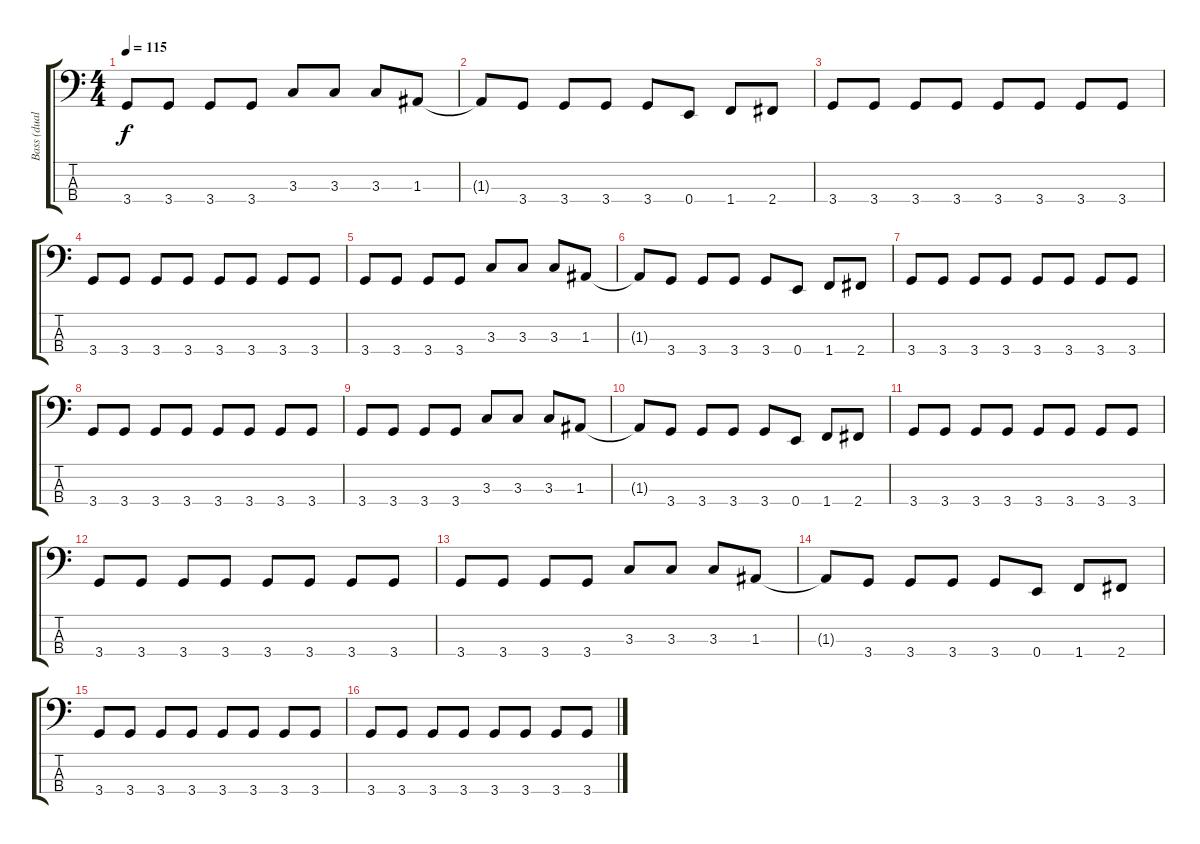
\track ("Bass (dual)" "Bass (dual") {instrument electricbasspick}
\staff {score tabs}
\tuning (G2 D2 A1 E1) {hide}
\ts (4 4)
\tempo 115
\clef f4
\ks c
3.4.8{dy f} 3.4.8 3.4.8 3.4.8 3.3.8 3.3.8 3.3.8 1.3.8 |
1.3{t}.8 3.4.8 3.4.8 3.4.8 3.4.8 0.4.8 1.4.8 2.4.8 |
3.4.8 3.4.8 3.4.8 3.4.8 3.4.8 3.4.8 3.4.8 3.4.8 |
3.4.8 3.4.8 3.4.8 3.4.8 3.4.8 3.4.8 3.4.8 3.4.8 |
3.4.8 3.4.8 3.4.8 3.4.8 3.3.8 3.3.8 3.3.8 1.3.8 |
1.3{t}.8 3.4.8 3.4.8 3.4.8 3.4.8 0.4.8 1.4.8 2.4.8 |
3.4.8 3.4.8 3.4.8 3.4.8 3.4.8 3.4.8 3.4.8 3.4.8 |
3.4.8 3.4.8 3.4.8 3.4.8 3.4.8 3.4.8 3.4.8 3.4.8 |
3.4.8 3.4.8 3.4.8 3.4.8 3.3.8 3.3.8 3.3.8 1.3.8 |
1.3{t}.8 3.4.8 3.4.8 3.4.8 3.4.8 0.4.8 1.4.8 2.4.8 |
3.4.8 3.4.8 3.4.8 3.4.8 3.4.8 3.4.8 3.4.8 3.4.8 |
3.4.8 3.4.8 3.4.8 3.4.8 3.4.8 3.4.8 3.4.8 3.4.8 |
3.4.8 3.4.8 3.4.8 3.4.8 3.3.8 3.3.8 3.3.8 1.3.8 |
1.3{t}.8 3.4.8 3.4.8 3.4.8 3.4.8 0.4.8 1.4.8 2.4.8 |
3.4.8 3.4.8 3.4.8 3.4.8 3.4.8 3.4.8 3.4.8 3.4.8 |
3.4.8 3.4.8 3.4.8 3.4.8 3.4.8 3.4.8 3.4.8 3.4.8
